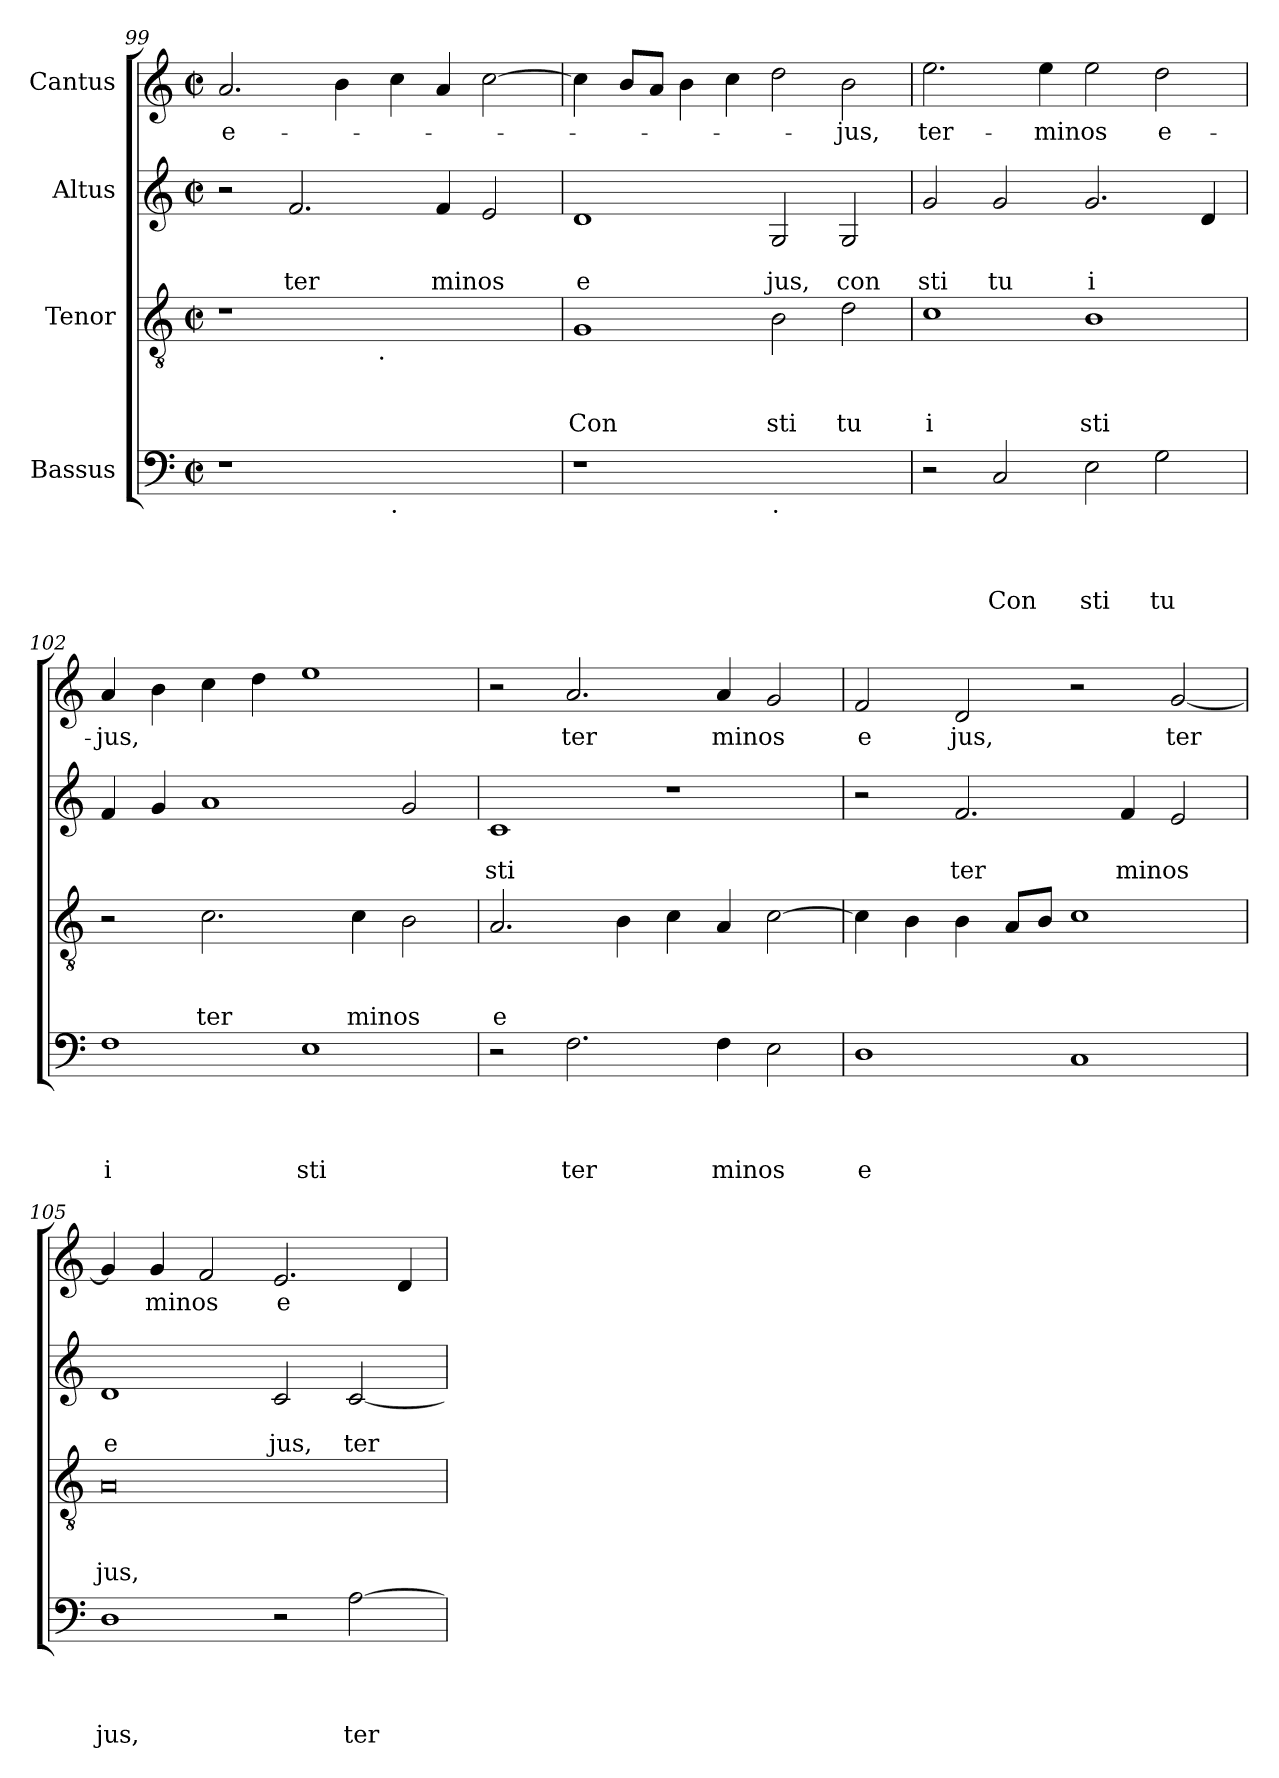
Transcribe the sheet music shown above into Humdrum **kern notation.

**kern	**text	**text	**text	**text	**kern	**text	**text	**text	**kern	**text	**text	**kern	**text
*part4	*part4	*part4	*part4	*part4	*part3	*part3	*part3	*part3	*part2	*part2	*part2	*part1	*part1
*staff4	*staff4	*staff4	*staff4	*staff4	*staff3	*staff3	*staff3	*staff3	*staff2	*staff2	*staff2	*staff1	*staff1
*I"Bassus	*	*	*	*	*I"Tenor	*	*	*	*I"Altus	*	*	*I"Cantus	*
*clefF4	*	*	*	*	*clefGv2	*	*	*	*clefG2	*	*	*clefG2	*
*k[]	*	*	*	*	*k[]	*	*	*	*k[]	*	*	*k[]	*
*C:	*	*	*	*	*C:	*	*	*	*C:	*	*	*C:	*
*M2/2	*	*	*	*	*M2/2	*	*	*	*M2/2	*	*	*M2/2	*
*met(c|)	*	*	*	*	*met(c|)	*	*	*	*met(c|)	*	*	*met(c|)	*
=99	=99	=99	=99	=99	=99	=99	=99	=99	=99	=99	=99	=99	=99
!	!	!	!	!	!	!	!	!	!	!	!	!	!LO:LY:b
*	*	*	*	*	*^	*	*	*	*	*	*	*	*
1r	.	.	.	.	1r	2ryy	.	.	.	2r	.	.	2.a/	e-
!	!	!	!	!	!	!	!	!	!	!	!	!LO:LY:b	!	!
.	.	.	.	.	.	4...ryy	.	.	.	2.f/	.	ter	.	.
.	.	.	.	.	.	.	.	.	.	.	.	.	4b\	.
!	!	!	!	!	!	!LO:TX:b:t=.	!	!	!	!	!	!	!	!
.	.	.	.	.	.	1ryy	.	.	.	.	.	.	.	.
!LO:TX:b:t=.	!	!	!	!	!	!	!	!	!	!	!	!	!	!
1ryy	.	.	.	.	1ryy	.	.	.	.	.	.	.	4cc\	.
!	!	!	!	!	!	!	!	!	!	!	!	!LO:LY:b	!	!
.	.	.	.	.	.	.	.	.	.	4f/	.	minos	4a/	.
.	.	.	.	.	.	.	.	.	.	2e/	.	.	[>2cc\	.
.	.	.	.	.	.	32ryy	.	.	.	.	.	.	.	.
=100	=100	=100	=100	=100	=100	=100	=100	=100	=100	=100	=100	=100	=100	=100
!	!	!	!	!	!	!	!	!	!LO:LY:b	!	!	!LO:LY:b	!	!
*	*	*	*	*	*v	*v	*	*	*	*	*	*	*	*
1r	.	.	.	.	1G	.	.	Con	1d	.	e	4cc\]	.
.	.	.	.	.	.	.	.	.	.	.	.	8b/L	.
.	.	.	.	.	.	.	.	.	.	.	.	8a/J	.
.	.	.	.	.	.	.	.	.	.	.	.	4b\	.
.	.	.	.	.	.	.	.	.	.	.	.	4cc\	.
!LO:TX:b:t=.	!	!	!	!	!	!	!	!	!	!	!	!	!
!	!	!	!	!	!	!	!	!LO:LY:b	!	!	!LO:LY:b	!	!
1ryy	.	.	.	.	2B\	.	.	sti	2G/	.	jus,	2dd\	.
!	!	!	!	!	!	!	!	!LO:LY:b	!	!	!LO:LY:b	!	!LO:LY:b
.	.	.	.	.	2d\	.	.	tu	2G/	.	con	2b\	-jus,
=101	=101	=101	=101	=101	=101	=101	=101	=101	=101	=101	=101	=101	=101
!	!	!	!	!	!	!	!	!LO:LY:b	!	!	!LO:LY:b	!	!LO:LY:b
2r	.	.	.	.	1c	.	.	i	2g/	.	sti	2.ee\	ter-
!	!	!	!	!LO:LY:b	!	!	!	!	!	!	!LO:LY:b	!	!
2C/	.	.	.	Con	.	.	.	.	2g/	.	tu	.	.
!	!	!	!	!	!	!	!	!	!	!	!	!	!LO:LY:b
.	.	.	.	.	.	.	.	.	.	.	.	4ee\	-minos
!	!	!	!	!LO:LY:b	!	!	!	!LO:LY:b	!	!	!LO:LY:b:rj	!	!
2E\	.	.	.	sti	1B	.	.	sti	2.g/	.	i	2ee\	.
!	!	!	!	!LO:LY:b	!	!	!	!	!	!	!	!	!LO:LY:b
2G\	.	.	.	tu	.	.	.	.	.	.	.	2dd\	e-
.	.	.	.	.	.	.	.	.	4d/	.	.	.	.
!!LO:LB:g=z
=102	=102	=102	=102	=102	=102	=102	=102	=102	=102	=102	=102	=102	=102
!	!	!	!	!LO:LY:b	!	!	!	!	!	!	!	!	!LO:LY:b
1F	.	.	.	i	2r	.	.	.	4f/	.	.	4a/	-jus,
.	.	.	.	.	.	.	.	.	4g/	.	.	4b\	.
!	!	!	!	!	!	!	!	!LO:LY:b	!	!	!	!	!
.	.	.	.	.	2.c\	.	.	ter	1a	.	.	4cc\	.
.	.	.	.	.	.	.	.	.	.	.	.	4dd\	.
!	!	!	!	!LO:LY:b	!	!	!	!	!	!	!	!	!
1E	.	.	.	sti	.	.	.	.	.	.	.	1ee	.
!	!	!	!	!	!	!	!	!LO:LY:b	!	!	!	!	!
.	.	.	.	.	4c\	.	.	minos	.	.	.	.	.
.	.	.	.	.	2B\	.	.	.	2g/	.	.	.	.
=103	=103	=103	=103	=103	=103	=103	=103	=103	=103	=103	=103	=103	=103
!	!	!	!	!	!	!	!	!LO:LY:b	!	!	!LO:LY:b	!	!
2r	.	.	.	.	2.A/	.	.	e	1c	.	sti	2r	.
!	!	!	!	!LO:LY:b	!	!	!	!	!	!	!	!	!LO:LY:b
2.F\	.	.	.	ter	.	.	.	.	.	.	.	2.a/	ter
.	.	.	.	.	4B\	.	.	.	.	.	.	.	.
.	.	.	.	.	4c\	.	.	.	1r	.	.	.	.
!	!	!	!	!LO:LY:b	!	!	!	!	!	!	!	!	!LO:LY:b
4F\	.	.	.	minos	4A/	.	.	.	.	.	.	4a/	minos
2E\	.	.	.	.	[>2c\	.	.	.	.	.	.	2g/	.
=104	=104	=104	=104	=104	=104	=104	=104	=104	=104	=104	=104	=104	=104
!	!	!	!	!LO:LY:b:rj	!	!	!	!	!	!	!	!	!LO:LY:b
1D	.	.	.	e	4c\]	.	.	.	2r	.	.	2f/	e
.	.	.	.	.	4B\	.	.	.	.	.	.	.	.
!	!	!	!	!	!	!	!	!	!	!	!LO:LY:b	!	!LO:LY:b
.	.	.	.	.	4B\	.	.	.	2.f/	.	ter	2d/	jus,
.	.	.	.	.	8A/L	.	.	.	.	.	.	.	.
.	.	.	.	.	8B/J	.	.	.	.	.	.	.	.
1C	.	.	.	.	1c	.	.	.	.	.	.	2r	.
!	!	!	!	!	!	!	!	!	!	!	!LO:LY:b	!	!
.	.	.	.	.	.	.	.	.	4f/	.	minos	.	.
!	!	!	!	!	!	!	!	!	!	!	!	!	!LO:LY:b
.	.	.	.	.	.	.	.	.	2e/	.	.	[<2g/	ter
=105	=105	=105	=105	=105	=105	=105	=105	=105	=105	=105	=105	=105	=105
!	!	!	!	!LO:LY:b	!	!	!	!LO:LY:b	!	!	!LO:LY:b	!	!
1D	.	.	.	jus,	0A	.	.	jus,	1d	.	e	4g/]	.
!	!	!	!	!	!	!	!	!	!	!	!	!	!LO:LY:b
.	.	.	.	.	.	.	.	.	.	.	.	4g/	minos
.	.	.	.	.	.	.	.	.	.	.	.	2f/	.
!	!	!	!	!	!	!	!	!	!	!	!LO:LY:b	!	!LO:LY:b
2r	.	.	.	.	.	.	.	.	2c/	.	jus,	2.e/	e
!	!	!	!	!LO:LY:b	!	!	!	!	!	!	!LO:LY:b	!	!
[>2A\	.	.	.	ter	.	.	.	.	[<2c/	.	ter	.	.
.	.	.	.	.	.	.	.	.	.	.	.	4d/	.
=	=	=	=	=	=	=	=	=	=	=	=	=	=
*-	*-	*-	*-	*-	*-	*-	*-	*-	*-	*-	*-	*-	*-
